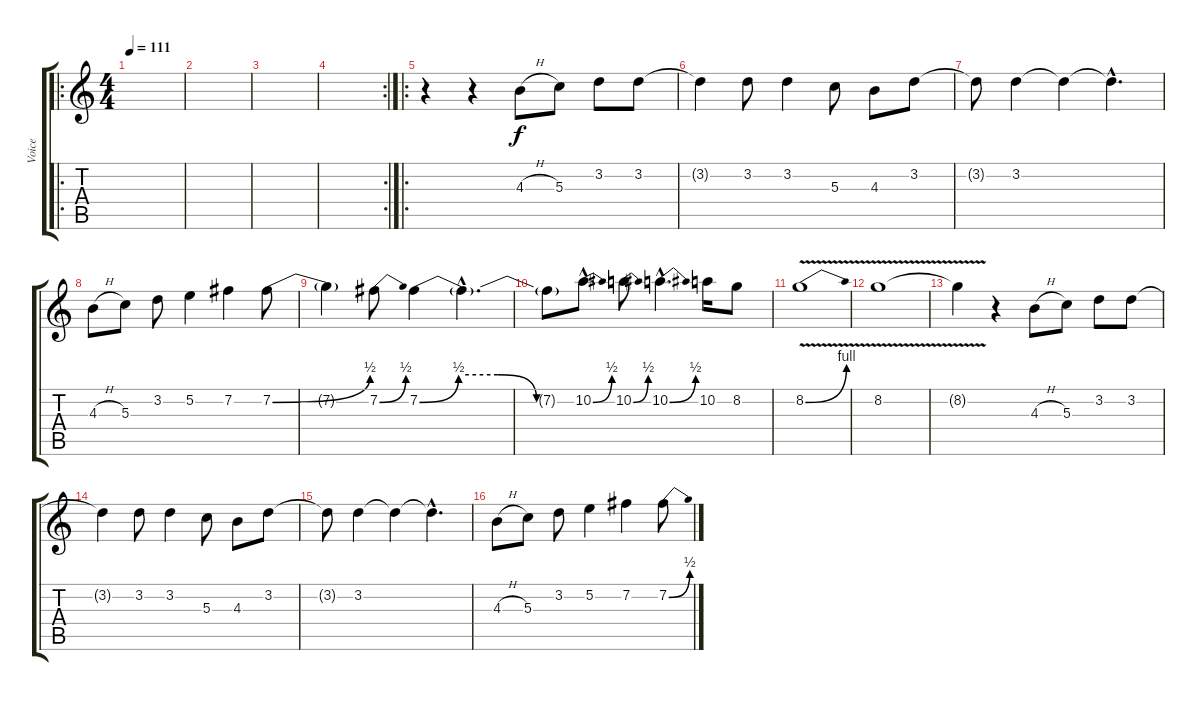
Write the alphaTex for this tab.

\track ("Voice" "Voice") {instrument distortionguitar}
\staff {score tabs}
\tuning (E4 B3 G3 D3 A2 E2) {hide}
\ro
\ts (4 4)
\tempo 111
\clef g2
\ks c
|
|
|
\rc 2
|
\ro
r.4 r.4 4.3{h}.8 5.3.8 3.2.8 3.2.8 |
3.2{t}.4 3.2.8 3.2.4 5.3.8 4.3.8 3.2.8 |
3.2{t}.8 3.2.4 3.2{t}.4 3.2{hac t}.4{d} |
4.3{h}.8 5.3.8 3.2.8 5.2.4 7.2.4 7.2{be (bend 0 0 60 2)}.8 |
7.2{t}.4 7.2{be (bend 0 0 60 2)}.8 7.2{be (custom 0 0 15 2 30 2 45 0 60 0)}.4 7.2{hac t}.4{d} |
7.2{t}.8 10.2{be (bend 0 0 60 2) hac}.8{d} 10.2{be (bend 0 0 60 2)}.8 10.2{be (bend 0 0 60 2) hac}.4{d} 10.2.16 8.2.8 |
8.2{be (bend 0 0 60 4) v}.1 |
8.2{v}.1 |
8.2{t}.4 r.4 4.3{h}.8 5.3.8 3.2.8 3.2.8 |
3.2{t}.4 3.2.8 3.2.4 5.3.8 4.3.8 3.2.8 |
3.2{t}.8 3.2.4 3.2{t}.4 3.2{hac t}.4{d} |
4.3{h}.8 5.3.8 3.2.8 5.2.4 7.2.4 7.2{be (bend 0 0 60 2)}.8
